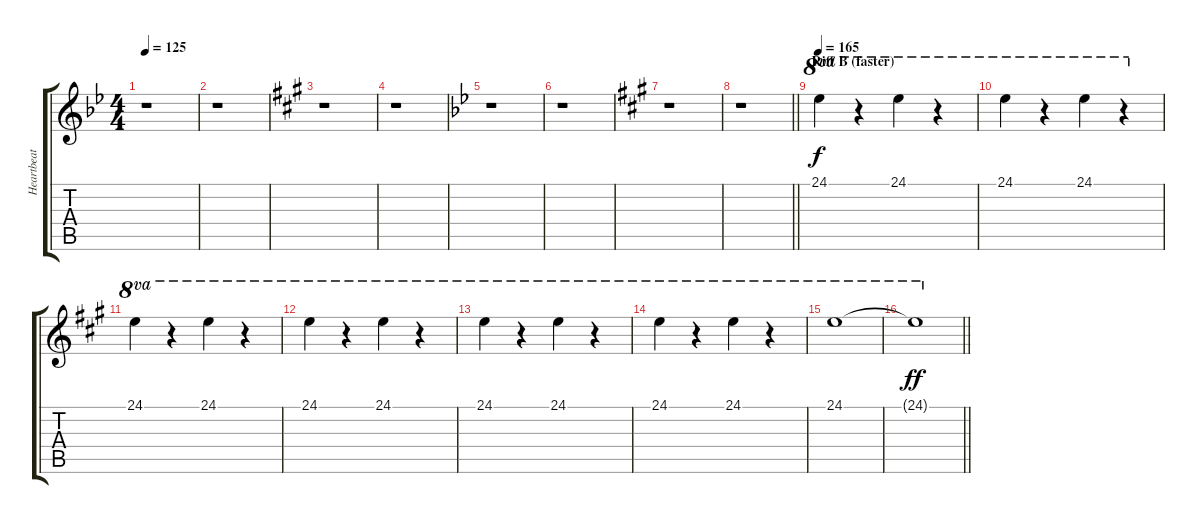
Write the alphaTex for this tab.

\track ("Heartbeat Monitor" "Heartbeat ") {instrument clarinet}
\staff {score tabs}
\tuning (E4 B3 G3 D3 A2 E2) {hide}
\ts (4 4)
\tempo 125
\clef g2
\ks gminor
r.1{dy f} |
r.1 |
\ks f#minor
r.1 |
r.1 |
\ks gminor
r.1 |
r.1 |
\ks f#minor
r.1 |
\barLineRight lightlight
r.1 |
\section ("" "Riff B (faster)")
\tempo 165
24.1.4{ot 8va} r.4{ot 8va} 24.1.4{ot 8va} r.4{ot 8va} |
24.1.4{ot 8va} r.4{ot 8va} 24.1.4{ot 8va} r.4{ot 8va} |
24.1.4{ot 8va} r.4{ot 8va} 24.1.4{ot 8va} r.4{ot 8va} |
24.1.4{ot 8va} r.4{ot 8va} 24.1.4{ot 8va} r.4{ot 8va} |
24.1.4{ot 8va} r.4{ot 8va} 24.1.4{ot 8va} r.4{ot 8va} |
24.1.4{ot 8va} r.4{ot 8va} 24.1.4{ot 8va} r.4{ot 8va} |
24.1.1{ot 8va} |
\barLineRight lightlight
24.1{t}.1{ot 8va dy ff}
